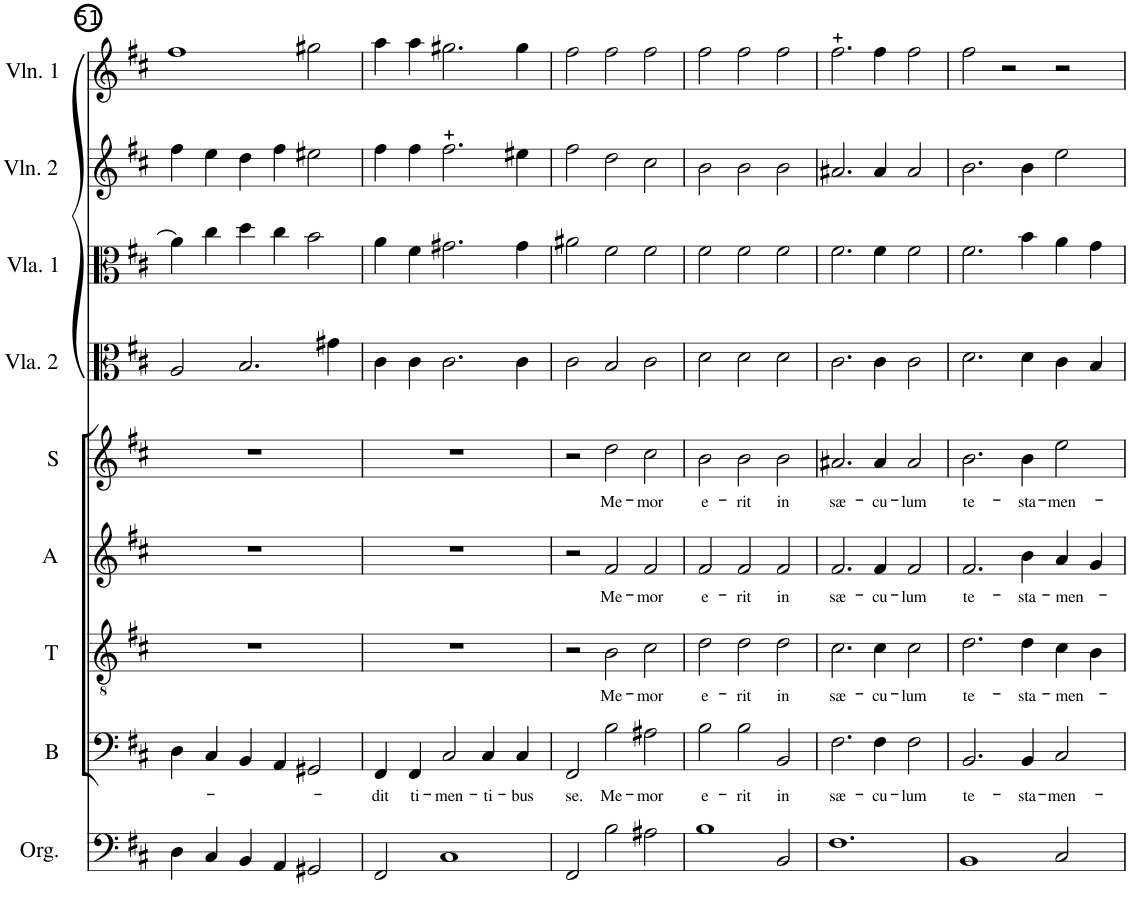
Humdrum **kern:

**kern	**kern	**text	**kern	**text	**kern	**text	**kern	**text	**kern	**kern	**kern	**kern
*part9	*part8	*part8	*part7	*part7	*part6	*part6	*part5	*part5	*part4	*part3	*part2	*part1
*staff9	*staff8	*staff8	*staff7	*staff7	*staff6	*staff6	*staff5	*staff5	*staff4	*staff3	*staff2	*staff1
*I"Organ	*I"Bass	*	*I"Tenor	*	*I"Alto	*	*I"Soprano	*	*I"Viola 2	*I"Viola 1	*I"Violin 2	*I"Violin 1
*I'Org.	*I'B	*	*I'T	*	*I'A	*	*I'S	*	*I'Vla. 2	*I'Vla. 1	*I'Vln. 2	*I'Vln. 1
!!LO:PB:g=z
*clefF4	*clefF4	*	*clefGv2	*	*clefG2	*	*clefG2	*	*clefC3	*clefC3	*clefG2	*clefG2
*k[f#c#]	*k[f#c#]	*	*k[f#c#]	*	*k[f#c#]	*	*k[f#c#]	*	*k[f#c#]	*k[f#c#]	*k[f#c#]	*k[f#c#]
*D:	*D:	*	*D:	*	*D:	*	*D:	*	*D:	*D:	*D:	*D:
*M3/2	*M3/2	*	*M3/2	*	*M3/2	*	*M3/2	*	*M3/2	*M3/2	*M3/2	*M3/2
=51	=51	=51	=51	=51	=51	=51	=51	=51	=51	=51	=51	=51
4D\	4D\	.	1.r	.	1.r	.	1.r	.	2A/	4a\]	4ff#\	1ff#
4C#/	4C#/	.	.	.	.	.	.	.	.	4cc#\	4ee\	.
4BB/	4BB/	.	.	.	.	.	.	.	2.B/	4dd\	4dd\	.
4AA/	4AA/	.	.	.	.	.	.	.	.	4cc#\	4ff#\	.
2GG#X/	2GG#X/	.	.	.	.	.	.	.	.	2b\	2ee#X\	2gg#X\
.	.	.	.	.	.	.	.	.	4g#X\	.	.	.
=52	=52	=52	=52	=52	=52	=52	=52	=52	=52	=52	=52	=52
!	!	!LO:LY:b	!	!	!	!	!	!	!	!	!	!
2FF#/	4FF#/	-dit	1.r	.	1.r	.	1.r	.	4c#\	4a\	4ff#\	4aa\
!	!	!LO:LY:b	!	!	!	!	!	!	!	!	!	!
.	4FF#/	ti-	.	.	.	.	.	.	4c#\	4f#\	4ff#\	4aa\
!	!	!LO:LY:b	!	!	!	!	!	!	!	!	!	!
1C#	2C#/	-men-	.	.	.	.	.	.	2.c#\	2.g#X\	2.ff#\	2.gg#X\
!	!	!LO:LY:b	!	!	!	!	!	!	!	!	!	!
.	4C#/	-ti-	.	.	.	.	.	.	.	.	.	.
!	!	!LO:LY:b	!	!	!	!	!	!	!	!	!	!
.	4C#/	-bus	.	.	.	.	.	.	4c#\	4g#\	4ee#X\	4gg#\
=53	=53	=53	=53	=53	=53	=53	=53	=53	=53	=53	=53	=53
!	!	!LO:LY:b	!	!	!	!	!	!	!	!	!	!
2FF#/	2FF#/	se.	2r	.	2r	.	2r	.	2c#\	2a#X\	2ff#\	2ff#\
!	!	!LO:LY:b	!	!LO:LY:b	!	!LO:LY:b	!	!LO:LY:b	!	!	!	!
2B\	2B\	Me-	2B\	Me-	2f#/	Me-	2dd\	Me-	2B/	2f#\	2dd\	2ff#\
!	!	!LO:LY:b	!	!LO:LY:b	!	!LO:LY:b	!	!LO:LY:b	!	!	!	!
2A#X\	2A#X\	-mor	2c#\	-mor	2f#/	-mor	2cc#\	-mor	2c#\	2f#\	2cc#\	2ff#\
=54	=54	=54	=54	=54	=54	=54	=54	=54	=54	=54	=54	=54
!	!	!LO:LY:b	!	!LO:LY:b	!	!LO:LY:b	!	!LO:LY:b	!	!	!	!
1B	2B\	e-	2d\	e-	2f#/	e-	2b\	e-	2d\	2f#\	2b\	2ff#\
!	!	!LO:LY:b	!	!LO:LY:b	!	!LO:LY:b	!	!LO:LY:b	!	!	!	!
.	2B\	-rit	2d\	-rit	2f#/	-rit	2b\	-rit	2d\	2f#\	2b\	2ff#\
!	!	!LO:LY:b	!	!LO:LY:b	!	!LO:LY:b	!	!LO:LY:b	!	!	!	!
2BB/	2BB/	in	2d\	in	2f#/	in	2b\	in	2d\	2f#\	2b\	2ff#\
=55	=55	=55	=55	=55	=55	=55	=55	=55	=55	=55	=55	=55
!	!	!LO:LY:b	!	!LO:LY:b	!	!LO:LY:b	!	!LO:LY:b	!	!	!	!
1.F#	2.F#\	sæ-	2.c#\	sæ-	2.f#/	sæ-	2.a#X/	sæ-	2.c#\	2.f#\	2.a#X/	2.ff#\
!	!	!LO:LY:b	!	!LO:LY:b	!	!LO:LY:b	!	!LO:LY:b	!	!	!	!
.	4F#\	-cu-	4c#\	-cu-	4f#/	-cu-	4a#/	-cu-	4c#\	4f#\	4a#/	4ff#\
!	!	!LO:LY:b	!	!LO:LY:b	!	!LO:LY:b	!	!LO:LY:b	!	!	!	!
.	2F#\	-lum	2c#\	-lum	2f#/	-lum	2a#/	-lum	2c#\	2f#\	2a#/	2ff#\
=56	=56	=56	=56	=56	=56	=56	=56	=56	=56	=56	=56	=56
!	!	!LO:LY:b	!	!LO:LY:b	!	!LO:LY:b	!	!LO:LY:b	!	!	!	!
1BB	2.BB/	te-	2.d\	te-	2.f#/	te-	2.b\	te-	2.d\	2.f#\	2.b\	2ff#\
.	.	.	.	.	.	.	.	.	.	.	.	2r
!	!	!LO:LY:b	!	!LO:LY:b	!	!LO:LY:b	!	!LO:LY:b	!	!	!	!
.	4BB/	-sta-	4d\	-sta-	4b\	-sta-	4b\	-sta-	4d\	4b\	4b\	.
!	!	!LO:LY:b	!	!LO:LY:b	!	!LO:LY:b	!	!LO:LY:b	!	!	!	!
2C#/	2C#/	-men-	4c#\	-men-	4a/	-men-	2ee\	-men-	4c#\	4a\	2ee\	2r
.	.	.	4B\	.	4g/	.	.	.	4B/	4g\	.	.
=	=	=	=	=	=	=	=	=	=	=	=	=
*-	*-	*-	*-	*-	*-	*-	*-	*-	*-	*-	*-	*-
